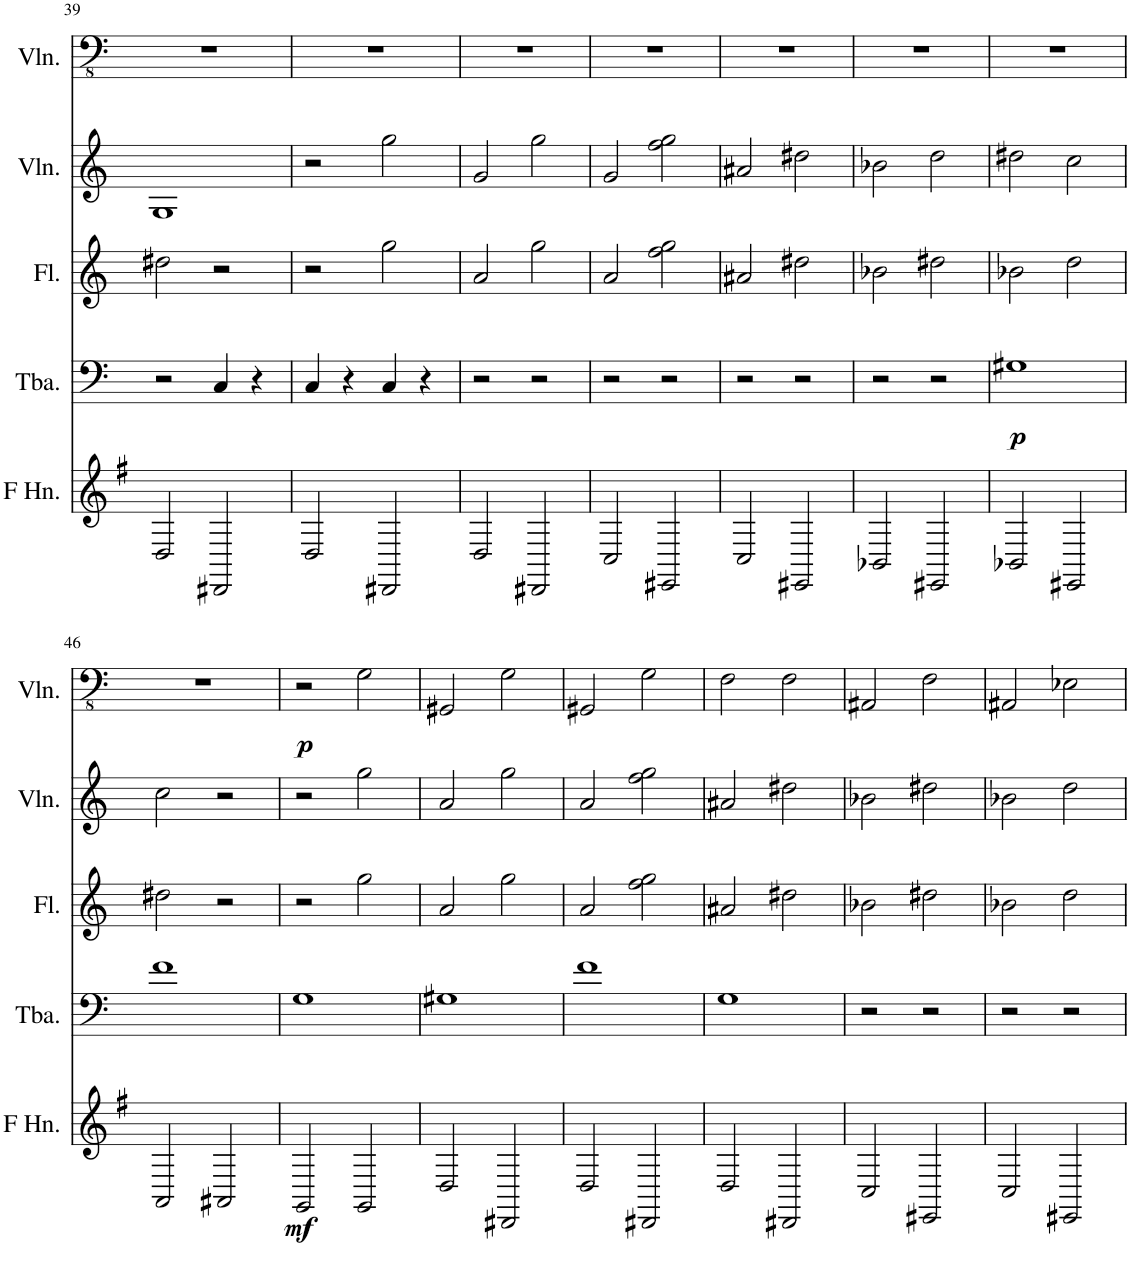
**kern	**dynam	**kern	**dynam	**kern	**kern	**kern	**dynam
*part5	*part5	*part4	*part4	*part3	*part2	*part1	*part1
*staff5	*staff5	*staff4	*staff4	*staff3	*staff2	*staff1	*staff1
*I"Horn in F	*	*I"Tuba	*	*I"Flute	*I"Violin	*I"Violin	*
*	*	*I'Tba.	*	*I'Fl.	*I'Vln.	*I'Vln.	*
!!LO:PB:g=z
*clefG2	*	*clefF4	*	*clefG2	*clefG2	*clefFv4	*
*Trd4c7	*	*	*	*	*	*Trd-28c-48	*
*k[f#]	*	*k[]	*	*k[]	*k[]	*k[]	*
*M4/4	*	*M4/4	*	*M4/4	*M4/4	*M4/4	*
=39	=39	=39	=39	=39	=39	=39	=39
2D/	.	2r	.	2dd#X\	1G	1r	.
2DD#X/	.	4C/	.	2r	.	.	.
.	.	4r	.	.	.	.	.
=40	=40	=40	=40	=40	=40	=40	=40
2D/	.	4C/	.	2r	2r	1r	.
.	.	4r	.	.	.	.	.
2DD#X/	.	4C/	.	2gg\	2gg\	.	.
.	.	4r	.	.	.	.	.
=41	=41	=41	=41	=41	=41	=41	=41
2D/	.	2r	.	2a/	2g/	1r	.
2DD#X/	.	2r	.	2gg\	2gg\	.	.
=42	=42	=42	=42	=42	=42	=42	=42
2C/	.	2r	.	2a/	2g/	1r	.
2EE#X/	.	2r	.	2ff\ 2gg\	2ff\ 2gg\	.	.
=43	=43	=43	=43	=43	=43	=43	=43
2C/	.	2r	.	2a#X/	2a#X/	1r	.
2EE#X/	.	2r	.	2dd#X\	2dd#X\	.	.
=44	=44	=44	=44	=44	=44	=44	=44
2BB-X/	.	2r	.	2b-X\	2b-X\	1r	.
2EE#X/	.	2r	.	2dd#X\	2dd\	.	.
=45	=45	=45	=45	=45	=45	=45	=45
!	!	!	!LO:DY:b	!	!	!	!
2BB-X/	.	1G#X	p	2b-X\	2dd#X\	1r	.
2EE#X/	.	.	.	2dd\	2cc\	.	.
!!LO:LB:g=z
=46	=46	=46	=46	=46	=46	=46	=46
2AA/	.	1f	.	2dd#X\	2cc\	1r	.
2AA#X/	.	.	.	2r	2r	.	.
=47	=47	=47	=47	=47	=47	=47	=47
!	!LO:DY:b	!	!	!	!	!	!LO:DY:b
2GG/	mf	1G	.	2r	2r	2r	p
2GG/	.	.	.	2gg\	2gg\	2GG\	.
=48	=48	=48	=48	=48	=48	=48	=48
2D/	.	1G#X	.	2a/	2a/	2GGG#X/	.
2DD#X/	.	.	.	2gg\	2gg\	2GG\	.
=49	=49	=49	=49	=49	=49	=49	=49
2D/	.	1f	.	2a/	2a/	2GGG#X/	.
2DD#X/	.	.	.	2ff\ 2gg\	2ff\ 2gg\	2GG\	.
=50	=50	=50	=50	=50	=50	=50	=50
2D/	.	1G	.	2a#X/	2a#X/	2FF\	.
2DD#X/	.	.	.	2dd#X\	2dd#X\	2FF\	.
=51	=51	=51	=51	=51	=51	=51	=51
2C/	.	2r	.	2b-X\	2b-X\	2AAA#X/	.
2EE#X/	.	2r	.	2dd#X\	2dd#X\	2FF\	.
=52	=52	=52	=52	=52	=52	=52	=52
2C/	.	2r	.	2b-X\	2b-X\	2AAA#X/	.
2EE#X/	.	2r	.	2dd\	2dd\	2EE-X\	.
=	=	=	=	=	=	=	=
*-	*-	*-	*-	*-	*-	*-	*-
